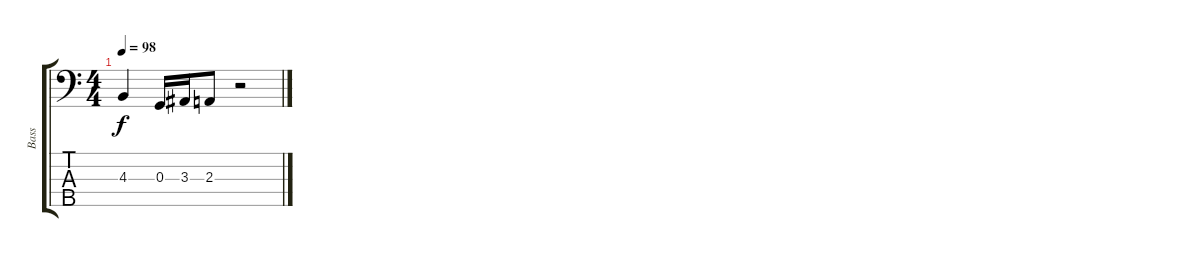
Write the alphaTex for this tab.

\track ("Bass" "Bass") {instrument electricbassfinger}
\staff {score tabs}
\tuning (F2 C2 G1 D1 A0) {hide}
\ts (4 4)
\tempo 98
\clef f4
\ks c
4.3.4{dy f} 0.3.16 3.3.16 2.3.8 r.2
